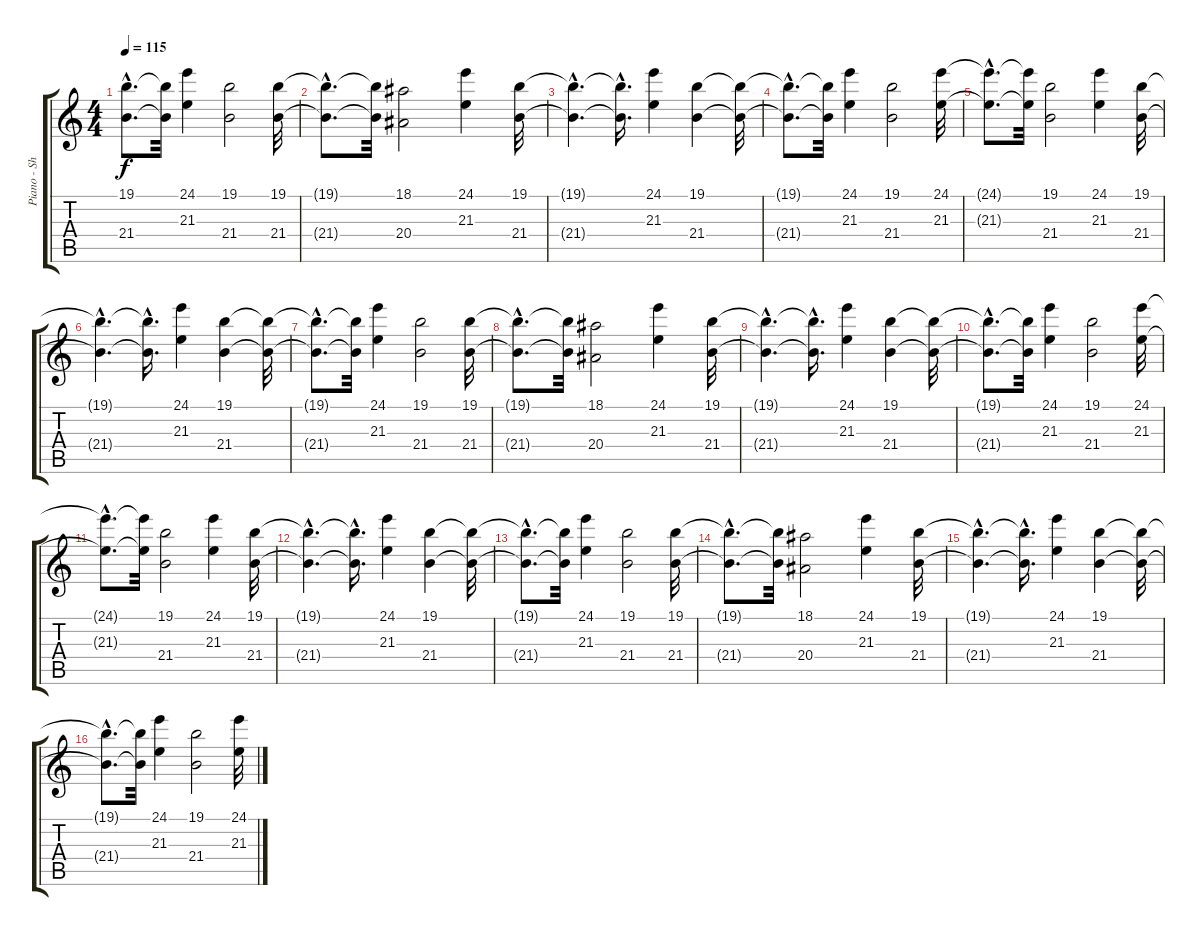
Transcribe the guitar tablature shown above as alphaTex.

\track ("Piano - Sherinian" "Piano - Sh") {instrument acousticgrandpiano}
\staff {score tabs}
\tuning (E4 B3 G3 D3 A2 E2) {hide}
\ts (4 4)
\tempo 115
\clef g2
\ks c
(19.1{hac t} 21.4{hac t}).8{d dy f} (19.1{t} 21.4{t}).32 (24.1 21.3).4 (19.1 21.4).2 (19.1 21.4).32 |
(19.1{hac t} 21.4{hac t}).8{d} (19.1{t} 21.4{t}).32 (18.1 20.4).2 (24.1 21.3).4 (19.1 21.4).32 |
(19.1{hac t} 21.4{hac t}).4{d} (19.1{hac t} 21.4{hac t}).16{d} (24.1 21.3).4 (19.1 21.4).4 (19.1{t} 21.4{t}).32 |
(19.1{hac t} 21.4{hac t}).8{d} (19.1{t} 21.4{t}).32 (24.1 21.3).4 (19.1 21.4).2 (24.1 21.3).32 |
(24.1{hac t} 21.3{hac t}).8{d} (24.1{t} 21.3{t}).32 (19.1 21.4).2 (24.1 21.3).4 (19.1 21.4).32 |
(19.1{hac t} 21.4{hac t}).4{d} (19.1{hac t} 21.4{hac t}).16{d} (24.1 21.3).4 (19.1 21.4).4 (19.1{t} 21.4{t}).32 |
(19.1{hac t} 21.4{hac t}).8{d} (19.1{t} 21.4{t}).32 (24.1 21.3).4 (19.1 21.4).2 (19.1 21.4).32 |
(19.1{hac t} 21.4{hac t}).8{d} (19.1{t} 21.4{t}).32 (18.1 20.4).2 (24.1 21.3).4 (19.1 21.4).32 |
(19.1{hac t} 21.4{hac t}).4{d} (19.1{hac t} 21.4{hac t}).16{d} (24.1 21.3).4 (19.1 21.4).4 (19.1{t} 21.4{t}).32 |
(19.1{hac t} 21.4{hac t}).8{d} (19.1{t} 21.4{t}).32 (24.1 21.3).4 (19.1 21.4).2 (24.1 21.3).32 |
(24.1{hac t} 21.3{hac t}).8{d} (24.1{t} 21.3{t}).32 (19.1 21.4).2 (24.1 21.3).4 (19.1 21.4).32 |
(19.1{hac t} 21.4{hac t}).4{d} (19.1{hac t} 21.4{hac t}).16{d} (24.1 21.3).4 (19.1 21.4).4 (19.1{t} 21.4{t}).32 |
(19.1{hac t} 21.4{hac t}).8{d} (19.1{t} 21.4{t}).32 (24.1 21.3).4 (19.1 21.4).2 (19.1 21.4).32 |
(19.1{hac t} 21.4{hac t}).8{d} (19.1{t} 21.4{t}).32 (18.1 20.4).2 (24.1 21.3).4 (19.1 21.4).32 |
(19.1{hac t} 21.4{hac t}).4{d} (19.1{hac t} 21.4{hac t}).16{d} (24.1 21.3).4 (19.1 21.4).4 (19.1{t} 21.4{t}).32 |
(19.1{hac t} 21.4{hac t}).8{d} (19.1{t} 21.4{t}).32 (24.1 21.3).4 (19.1 21.4).2 (24.1 21.3).32
